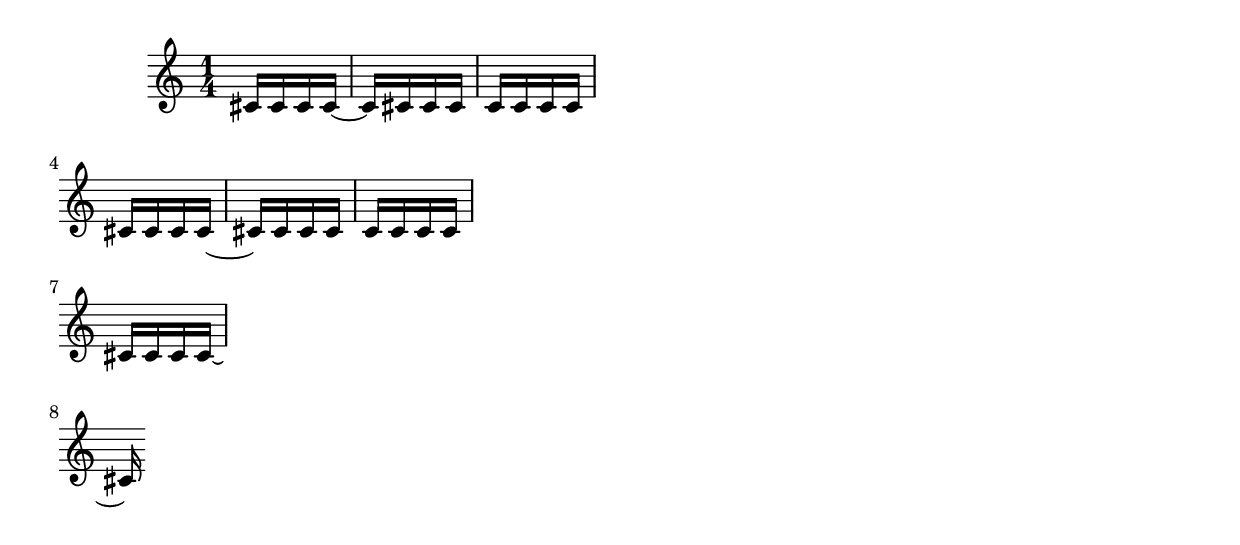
\version "2.11.51"

\header {
  texidoc = "Horizontal spacing works as expected on tied notes with
accidentals. No space is reserved for accidentals that end up not being printed,
but accidentals that are printed don't collide with anything."
}

\paper { ragged-right = ##t }

\relative c'
{ \time 1/4
  cis16 cis cis cis~
  cis cis cis cis
  c c c c \break

  cis16 cis cis cis~
  cis! cis cis cis
  c c c c \break

  cis cis cis cis~ \break
  cis
}
